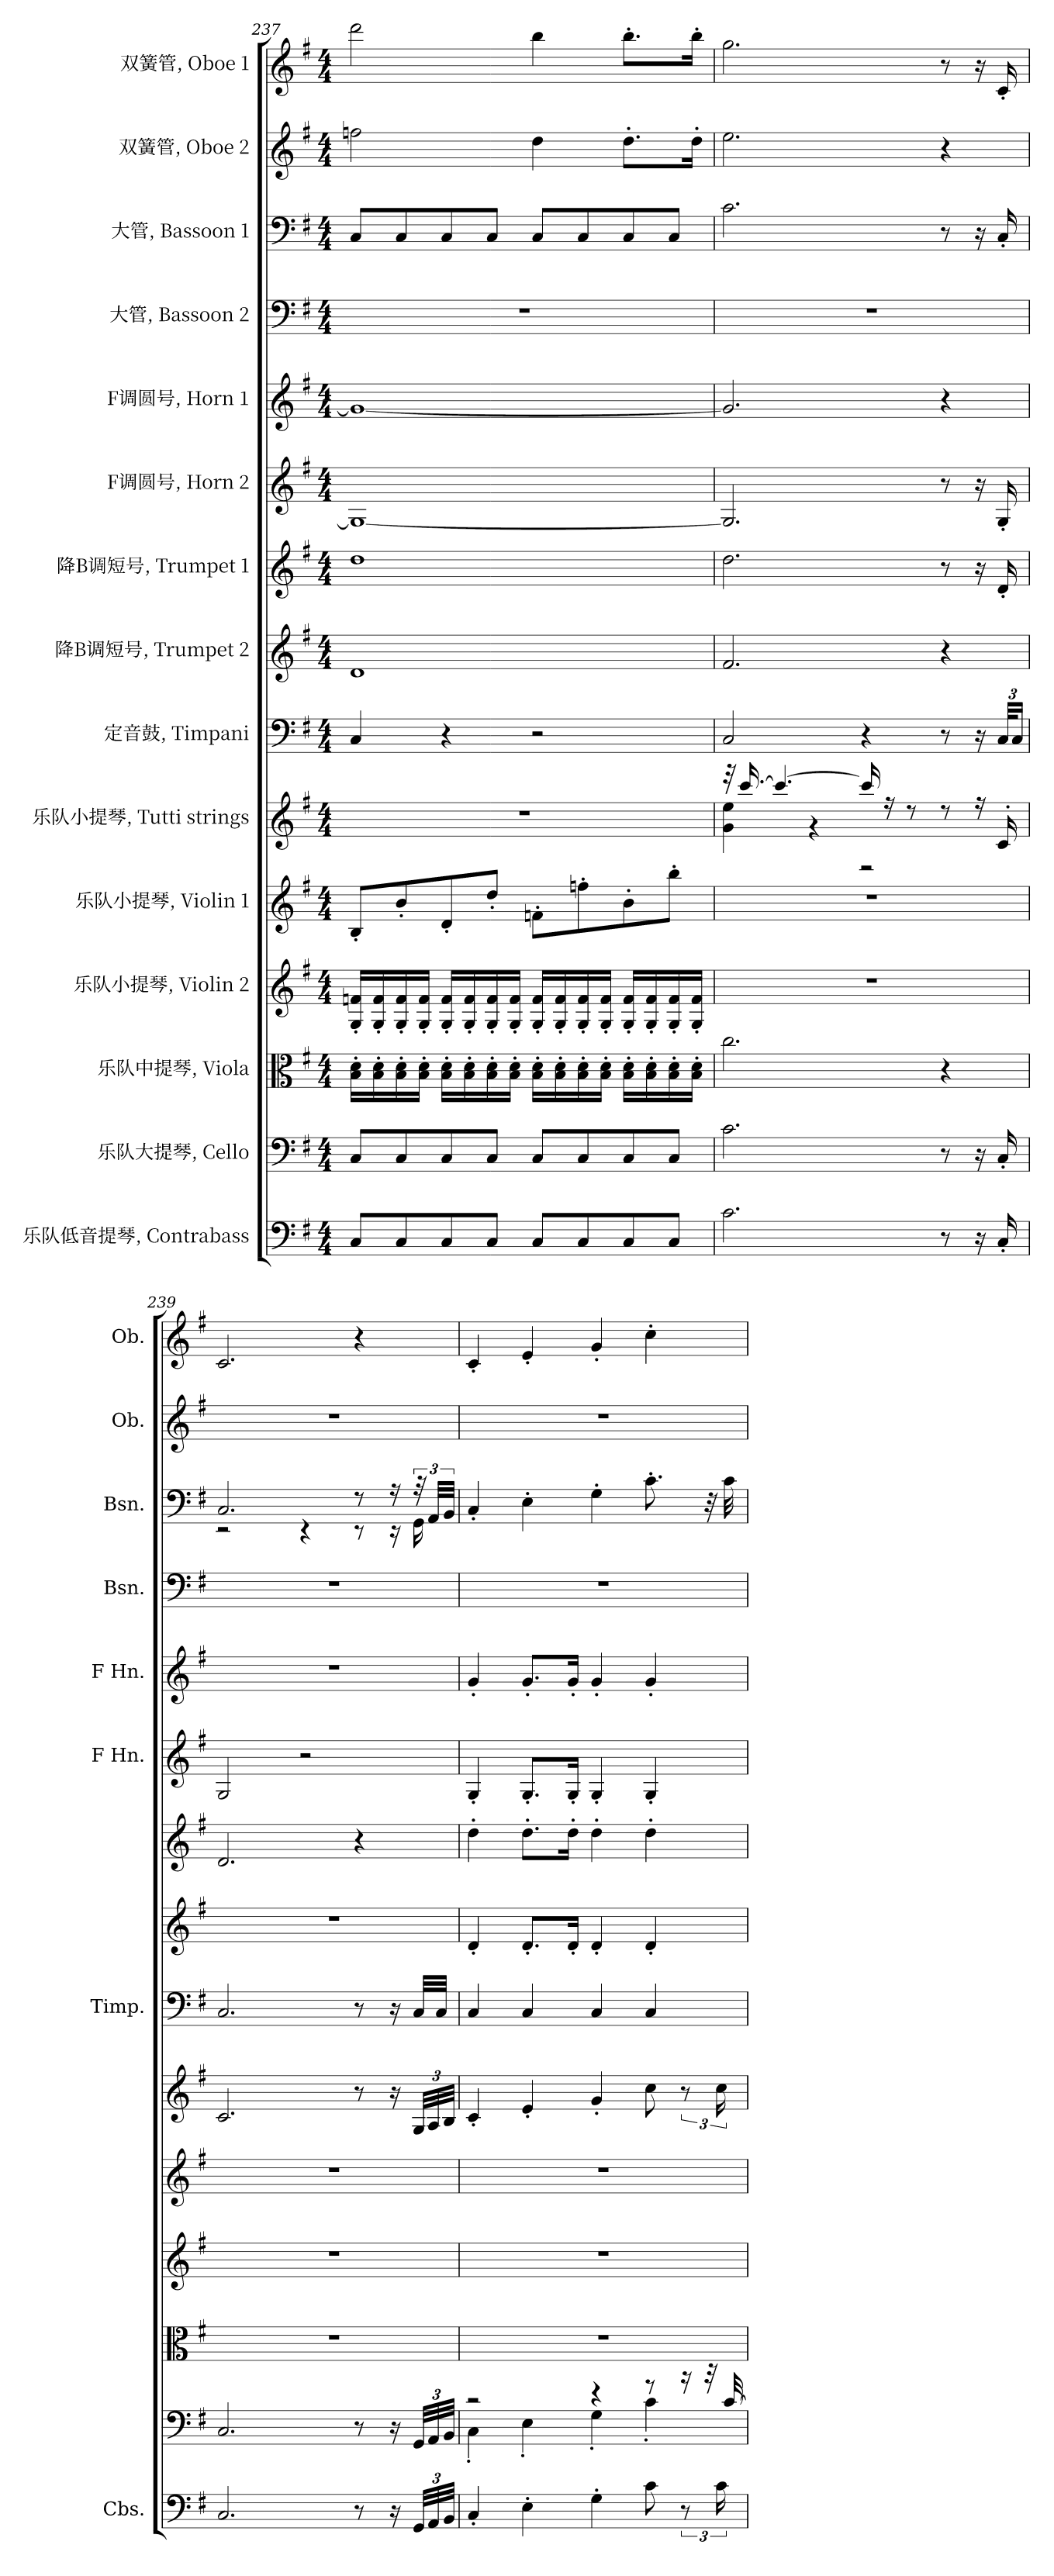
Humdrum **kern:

**kern	**kern	**kern	**kern	**kern	**kern	**kern	**kern	**kern	**kern	**kern	**kern	**kern	**kern	**kern
*part15	*part14	*part13	*part12	*part11	*part10	*part9	*part8	*part7	*part6	*part5	*part4	*part3	*part2	*part1
*staff15	*staff14	*staff13	*staff12	*staff11	*staff10	*staff9	*staff8	*staff7	*staff6	*staff5	*staff4	*staff3	*staff2	*staff1
*I"乐队低音提琴, Contrabass	*I"乐队大提琴, Cello	*I"乐队中提琴, Viola	*I"乐队小提琴, Violin 2	*I"乐队小提琴, Violin 1	*I"乐队小提琴, Tutti strings	*I"定音鼓, Timpani	*I"降B调短号, Trumpet 2	*I"降B调短号, Trumpet 1	*I"F调圆号, Horn 2	*I"F调圆号, Horn 1	*I"大管, Bassoon 2	*I"大管, Bassoon 1	*I"双簧管, Oboe 2	*I"双簧管, Oboe 1
*I'Cbs.	*	*	*	*	*	*I'Timp.	*	*	*I'F Hn.	*I'F Hn.	*I'Bsn.	*I'Bsn.	*I'Ob.	*I'Ob.
!!LO:PB:g=z
*clefF4	*clefF4	*clefC3	*clefG2	*clefG2	*clefG2	*clefF4	*clefG2	*clefG2	*clefG2	*clefG2	*clefF4	*clefF4	*clefG2	*clefG2
*ITrd7c12	*	*	*	*	*	*	*ITrd1c2	*ITrd1c2	*ITrd4c7	*ITrd4c7	*	*	*	*
*k[f#]	*k[f#]	*k[f#]	*k[f#]	*k[f#]	*k[f#]	*k[f#]	*k[b-]	*k[b-]	*k[]	*k[]	*k[f#]	*k[f#]	*k[f#]	*k[f#]
*M4/4	*M4/4	*M4/4	*M4/4	*M4/4	*M4/4	*M4/4	*M4/4	*M4/4	*M4/4	*M4/4	*M4/4	*M4/4	*M4/4	*M4/4
=237	=237	=237	=237	=237	=237	=237	=237	=237	=237	=237	=237	=237	=237	=237
8CC/L	8C/L	16B\' 16d\'LL	16G/' 16fn/'LL	8B'/L	1r	4C/	1c	1cc	1C_	1c_	1r	8C/L	2ffn\	2ddd\
.	.	16B\' 16d\'	16G/' 16f/'	.	.	.	.	.	.	.	.	.	.	.
8CC/	8C/	16B\' 16d\'	16G/' 16f/'	8b'/	.	.	.	.	.	.	.	8C/	.	.
.	.	16B\' 16d\'JJ	16G/' 16f/'JJ	.	.	.	.	.	.	.	.	.	.	.
8CC/	8C/	16B\' 16d\'LL	16G/' 16f/'LL	8d'/	.	4r	.	.	.	.	.	8C/	.	.
.	.	16B\' 16d\'	16G/' 16f/'	.	.	.	.	.	.	.	.	.	.	.
8CC/J	8C/J	16B\' 16d\'	16G/' 16f/'	8dd'/J	.	.	.	.	.	.	.	8C/J	.	.
.	.	16B\' 16d\'JJ	16G/' 16f/'JJ	.	.	.	.	.	.	.	.	.	.	.
8CC/L	8C/L	16B\' 16d\'LL	16G/' 16f/'LL	8fn'\L	.	2r	.	.	.	.	.	8C/L	4dd\	4bb\
.	.	16B\' 16d\'	16G/' 16f/'	.	.	.	.	.	.	.	.	.	.	.
8CC/	8C/	16B\' 16d\'	16G/' 16f/'	8ffn'\	.	.	.	.	.	.	.	8C/	.	.
.	.	16B\' 16d\'JJ	16G/' 16f/'JJ	.	.	.	.	.	.	.	.	.	.	.
8CC/	8C/	16B\' 16d\'LL	16G/' 16f/'LL	8b'\	.	.	.	.	.	.	.	8C/	8.dd'\L	8.bb'\L
.	.	16B\' 16d\'	16G/' 16f/'	.	.	.	.	.	.	.	.	.	.	.
8CC/J	8C/J	16B\' 16d\'	16G/' 16f/'	8bb'\J	.	.	.	.	.	.	.	8C/J	.	.
.	.	16B\' 16d\'JJ	16G/' 16f/'JJ	.	.	.	.	.	.	.	.	.	16dd'\Jk	16bb'\Jk
=238	=238	=238	=238	=238	=238	=238	=238	=238	=238	=238	=238	=238	=238	=238
*	*	*	*	*	*^	*	*	*	*	*	*	*	*	*
2.C\	2.c\	2.cc\	1r	1r	32r	4g\ 4ee\	2C/	2.e/	2.cc\	2.C/]	2.c/]	1r	2.c\	2.ee\	2.gg\
.	.	.	.	.	[16.ccc/	.	.	.	.	.	.	.	.	.	.
.	.	.	.	.	4.ccc/_	.	.	.	.	.	.	.	.	.	.
.	.	.	.	.	.	4r	.	.	.	.	.	.	.	.	.
.	.	.	.	.	16ccc/]	2r	4r	.	.	.	.	.	.	.	.
.	.	.	.	.	16r	.	.	.	.	.	.	.	.	.	.
.	.	.	.	.	8r	.	.	.	.	.	.	.	.	.	.
8r	8r	4r	.	.	8r	.	8r	4r	8r	8r	4r	.	8r	4r	8r
16r	16r	.	.	.	16r	.	16r	.	16r	16r	.	.	16r	.	16r
*	*	*	*	*	*	*	*Xbrackettup	*	*	*	*	*	*	*	*
16CC'/	16C'/	.	.	.	16c'/	.	48C/KLL	.	16c'/	16C'/	.	.	16C'/	.	16c'/
.	.	.	.	.	.	.	24C/JJ	.	.	.	.	.	.	.	.
*	*	*	*	*	*v	*v	*	*	*	*	*	*	*	*	*
!!LO:PB:g=z
=239	=239	=239	=239	=239	=239	=239	=239	=239	=239	=239	=239	=239	=239	=239
*	*	*	*	*	*	*	*	*	*	*	*	*^	*	*
2.CC/	2.C/	1r	1r	1r	2.c/	2.C/	1r	2.c/	2C/	1r	1r	2.C/	2r	1r	2.c/
.	.	.	.	.	.	.	.	.	2r	.	.	.	4r	.	.
*	*	*	*	*	*	*	*	*	*	*	*	*	*	*	*MM152
8r	8r	.	.	.	8r	8r	.	4r	.	.	.	8r	8r	.	4r
16r	16r	.	.	.	16r	16r	.	.	.	.	.	16r	16r	.	.
*Xbrackettup	*Xbrackettup	*	*	*	*Xbrackettup	*	*	*	*	*	*	*	*	*	*
48GGG/LLL	48GG/LLL	.	.	.	48G/LLL	32C/LLL	.	.	.	.	.	48r	16GG\	.	.
48AAA/	48AA/	.	.	.	48A/	.	.	.	.	.	.	48AA/LLL	.	.	.
.	.	.	.	.	.	32C/JJJ	.	.	.	.	.	.	.	.	.
48BBB/JJJ	48BB/JJJ	.	.	.	48B/JJJ	.	.	.	.	.	.	48BB/JJJ	.	.	.
*	*	*	*	*	*	*	*	*	*	*	*	*v	*v	*	*
=240	=240	=240	=240	=240	=240	=240	=240	=240	=240	=240	=240	=240	=240	=240
*	*	*	*	*	*	*	*	*	*	*	*	*	*	*MM157
*	*^	*	*	*	*	*	*	*	*	*	*	*	*	*
4CC'/	2r	4C'\	1r	1r	1r	4c'/	4C/	4c'/	4cc'\	4C'/	4c'/	1r	4C'/	1r	4c'/
*	*	*	*	*	*	*	*	*	*	*	*	*	*	*	*MM155
4EE'\	.	4E'\	.	.	.	4e'/	4C/	8.c'/L	8.cc'\L	8.C'/L	8.c'/L	.	4E'\	.	4e'/
.	.	.	.	.	.	.	.	16c'/Jk	16cc'\Jk	16C'/Jk	16c'/Jk	.	.	.	.
*	*	*	*	*	*	*	*	*	*	*	*	*	*	*	*MM154
4GG'\	4r	4G'\	.	.	.	4g'/	4C/	4c'/	4cc'\	4C'/	4c'/	.	4G'\	.	4g'/
*	*	*	*	*	*	*	*	*	*	*	*	*	*	*	*MM153
8C\	8r	4c'\	.	.	.	8cc\	4C/	4c'/	4cc'\	4C'/	4c'/	.	8.c'\	.	4cc'\
*brackettup	*	*	*	*	*	*brackettup	*	*	*	*	*	*	*	*	*
12r	16r	.	.	.	.	12r	.	.	.	.	.	.	.	.	.
.	32r	.	.	.	.	.	.	.	.	.	.	.	32r	.	.
24C\	.	.	.	.	.	24cc\	.	.	.	.	.	.	.	.	.
.	[32c/	.	.	.	.	.	.	.	.	.	.	.	32c\	.	.
*	*v	*v	*	*	*	*	*	*	*	*	*	*	*	*	*
=	=	=	=	=	=	=	=	=	=	=	=	=	=	=
*-	*-	*-	*-	*-	*-	*-	*-	*-	*-	*-	*-	*-	*-	*-
